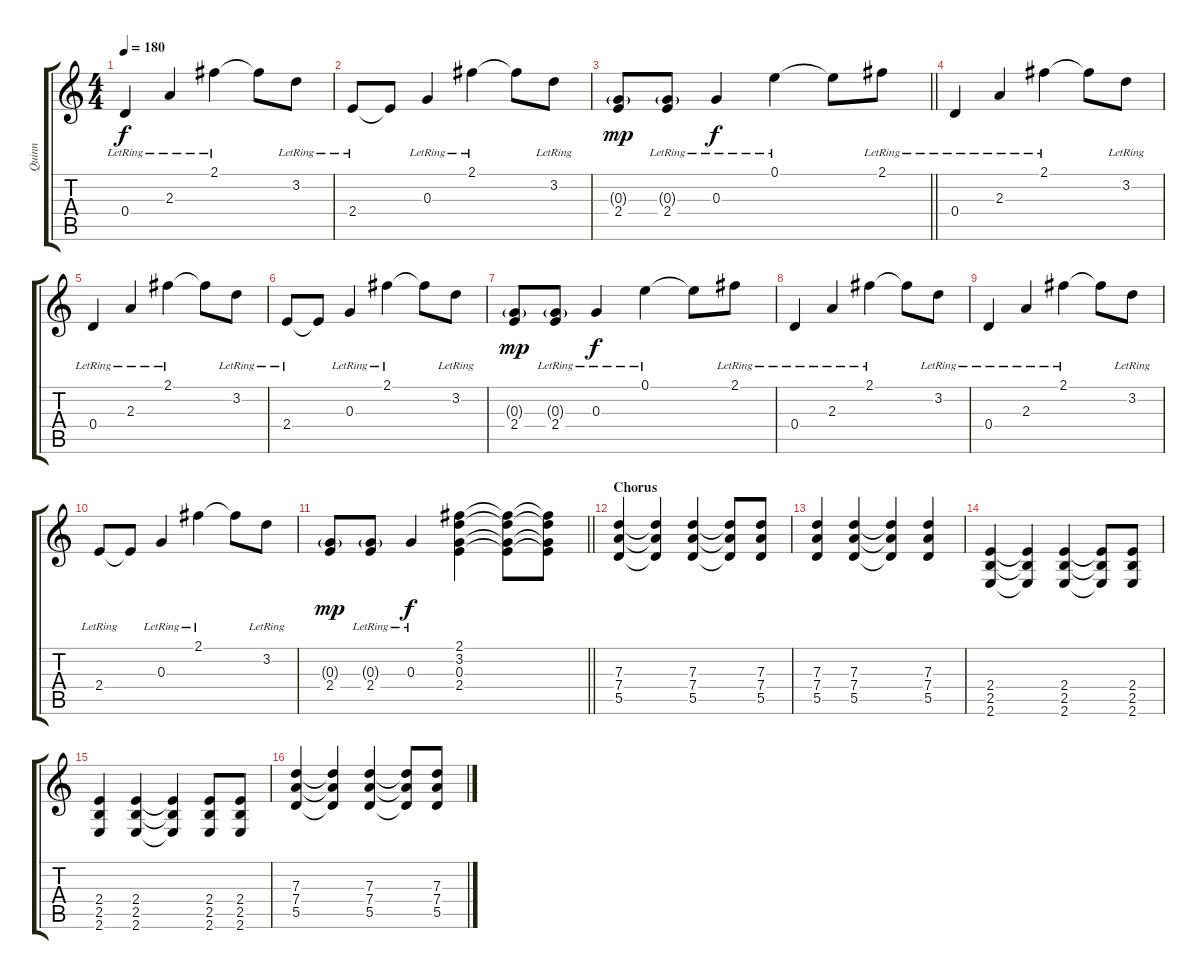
\track ("Quinn" "Quinn") {instrument electricguitarclean}
\staff {score tabs}
\tuning (E4 B3 G3 D3 A2 D2) {hide}
\ts (4 4)
\tempo 180
\clef g2
\ks c
0.4{lr}.4{dy f} 2.3{lr}.4 2.1{lr}.4 2.1{t}.8 3.2{lr}.8 |
2.4{lr}.8 2.4{t}.8 0.3{lr}.4 2.1{lr}.4 2.1{t}.8 3.2{lr}.8 |
\barLineRight lightlight
(0.3{g} 2.4).8{dy mp} (0.3{g} 2.4{lr}).8 0.3{lr}.4{dy f} 0.1{lr}.4 0.1{t}.8 2.1{lr}.8 |
0.4{lr}.4 2.3{lr}.4 2.1{lr}.4 2.1{t}.8 3.2{lr}.8 |
0.4{lr}.4 2.3{lr}.4 2.1{lr}.4 2.1{t}.8 3.2{lr}.8 |
2.4{lr}.8 2.4{t}.8 0.3{lr}.4 2.1{lr}.4 2.1{t}.8 3.2{lr}.8 |
(0.3{g} 2.4).8{dy mp} (0.3{g} 2.4{lr}).8 0.3{lr}.4{dy f} 0.1{lr}.4 0.1{t}.8 2.1{lr}.8 |
0.4{lr}.4 2.3{lr}.4 2.1{lr}.4 2.1{t}.8 3.2{lr}.8 |
0.4{lr}.4 2.3{lr}.4 2.1{lr}.4 2.1{t}.8 3.2{lr}.8 |
2.4{lr}.8 2.4{t}.8 0.3{lr}.4 2.1{lr}.4 2.1{t}.8 3.2{lr}.8 |
\barLineRight lightlight
(0.3{g} 2.4).8{dy mp} (0.3{g} 2.4{lr}).8 0.3{lr}.4{dy f} (2.1 3.2 0.3 2.4).4{instrument distortionguitar} (2.1{t} 3.2{t} 0.3{t} 2.4{t}).8 (2.1{t} 3.2{t} 0.3{t} 2.4{t}).8 |
\section ("" "Chorus")
(7.3 7.4 5.5).4 (7.3{t} 7.4{t} 5.5{t}).4 (7.3 7.4 5.5).4 (7.3{t} 7.4{t} 5.5{t}).8 (7.3 7.4 5.5).8 |
(7.3 7.4 5.5).4 (7.3 7.4 5.5).4 (7.3{t} 7.4{t} 5.5{t}).4 (7.3 7.4 5.5).4 |
(2.4 2.5 2.6).4 (2.4{t} 2.5{t} 2.6{t}).4 (2.4 2.5 2.6).4 (2.4{t} 2.5{t} 2.6{t}).8 (2.4 2.5 2.6).8 |
(2.4 2.5 2.6).4 (2.4 2.5 2.6).4 (2.4{t} 2.5{t} 2.6{t}).4 (2.4 2.5 2.6).8 (2.4 2.5 2.6).8 |
(7.3 7.4 5.5).4 (7.3{t} 7.4{t} 5.5{t}).4 (7.3 7.4 5.5).4 (7.3{t} 7.4{t} 5.5{t}).8 (7.3 7.4 5.5).8
